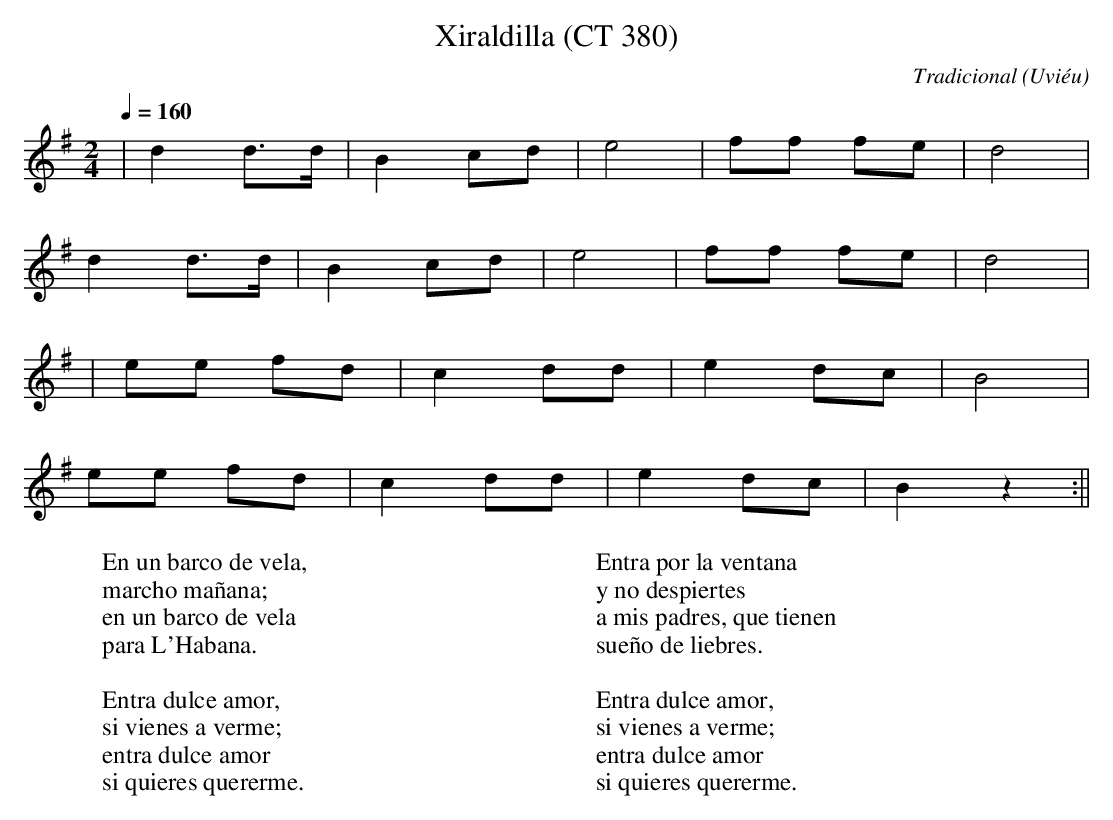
X:1
T:Xiraldilla (CT 380)
C:Tradicional
O:Uviéu
M:2/4
L:1/8
Q:1/4=160
K:G
|d2 d>d|B2 cd|e4|ff fe|d4|
d2 d>d|B2 cd|e4|ff fe|d4|
|ee fd|c2 dd|e2 dc|B4|
ee fd|c2 dd|e2 dc|B2 z2 :||
W:En un barco de vela,
W:marcho mañana;
W:en un barco de vela
W:para L'Habana.
W:
W:Entra dulce amor,
W:si vienes a verme;
W:entra dulce amor
W:si quieres quererme.
W:
W:Entra por la ventana
W:y no despiertes
W:a mis padres, que tienen
W:sueño de liebres.
W:
W:Entra dulce amor,
W:si vienes a verme;
W:entra dulce amor
W:si quieres quererme.
W:
